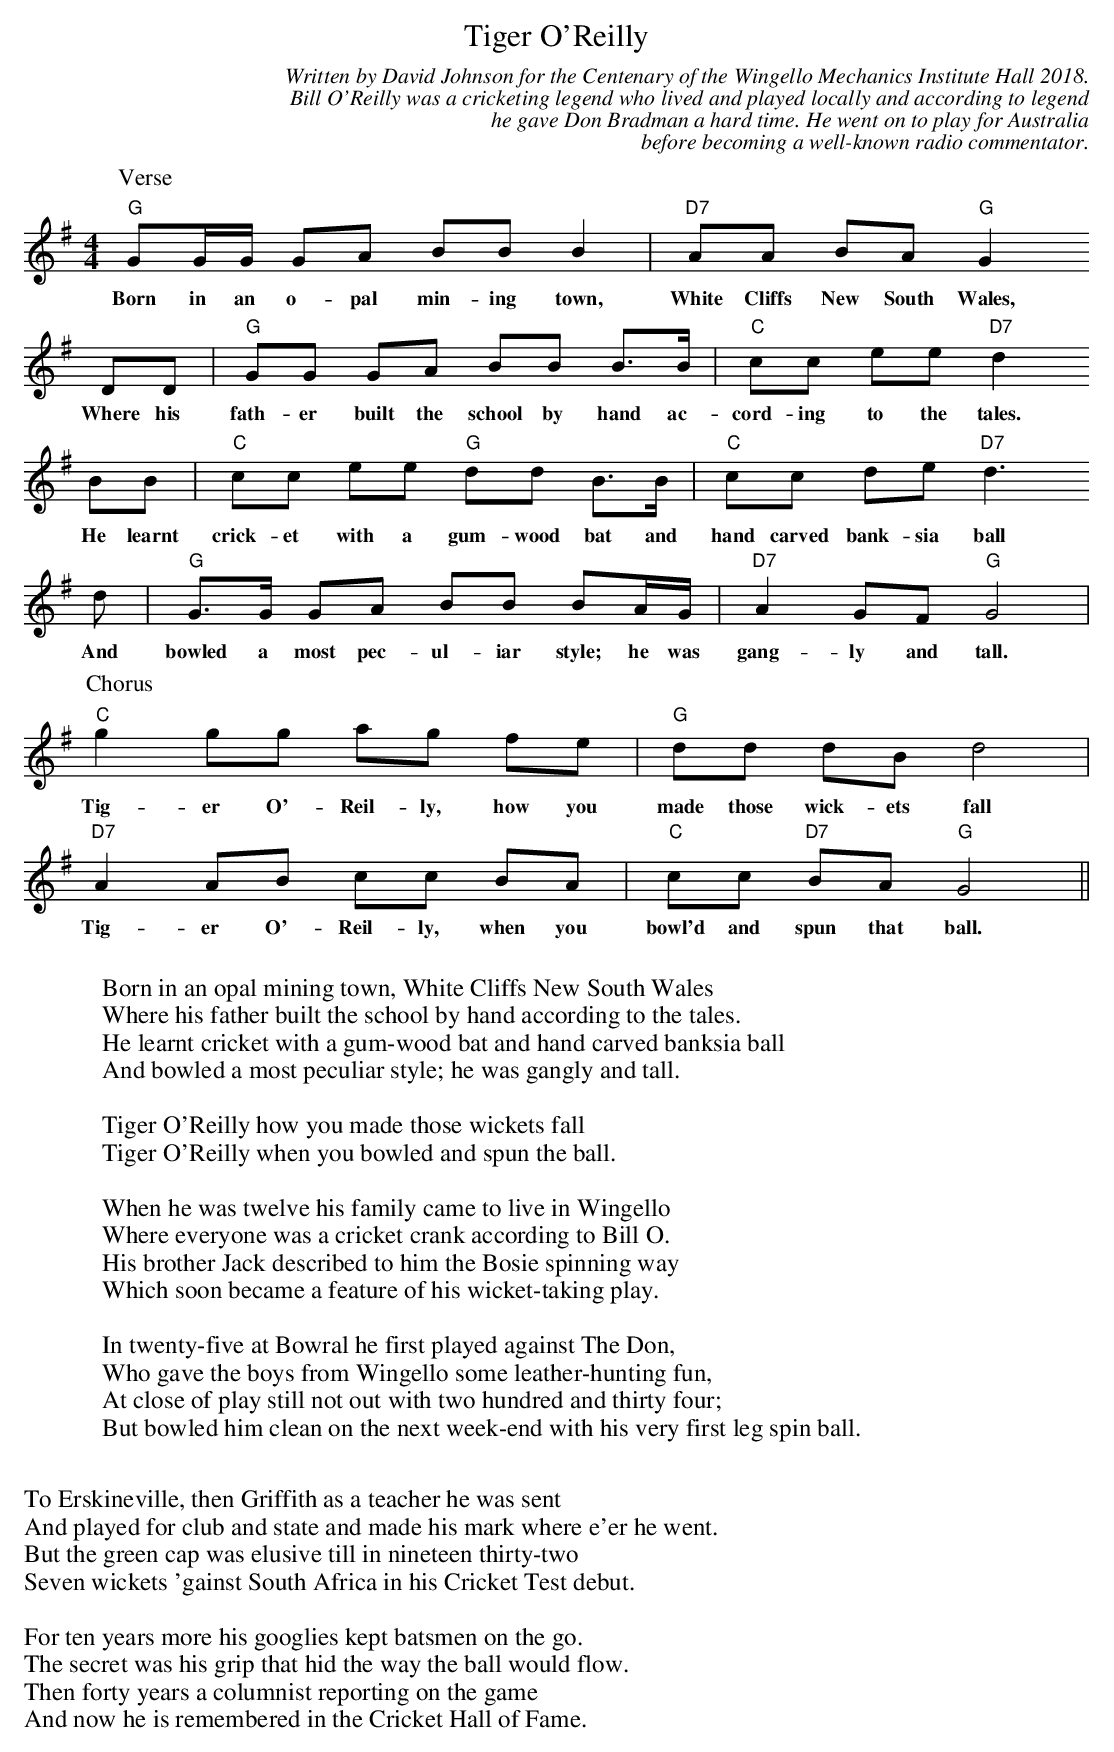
X:1
T:Tiger O'Reilly
C:Written by David Johnson for the Centenary of the Wingello Mechanics Institute Hall 2018.
C:Bill O'Reilly was a cricketing legend who lived and played locally and according to legend
C:he gave Don Bradman a hard time. He went on to play for Australia
C:before becoming a well-known radio commentator.
M:4/4
L:1/8
K:Gmaj
P:Verse
"G"GG/2G/2 GA BB B2|"D7"AA BA "G"G2
w:Born in an o-pal min-ing town, White Cliffs New South Wales,
DD|"G"GG GA BB B>B|"C"cc ee "D7"d2
w:Where his fath-er built the school by hand ac-cord-ing to the tales.
BB|"C"cc ee "G"dd B>B|"C"cc de "D7"d3
w:He learnt crick-et with a gum-wood bat and hand carved bank-sia ball
d|"G"G>G GA BB BA/2G/2|"D7"A2GF "G"G4|
w:And bowled a most pec-ul-iar style; he was gang-ly and tall.
P:Chorus
"C"g2gg ag fe|"G"dd dBd4|
w:Tig-er O'-Reil-ly, how you made those wick-ets fall
"D7"A2AB cc BA|"C"cc "D7"BA "G"G4||
w:Tig-er O'-Reil-ly, when you bowl'd and spun that ball.
W:
W:Born in an opal mining town, White Cliffs New South Wales
W:Where his father built the school by hand according to the tales.
W:He learnt cricket with a gum-wood bat and hand carved banksia ball
W:And bowled a most peculiar style; he was gangly and tall.
W:
W:Tiger O'Reilly how you made those wickets fall
W:Tiger O'Reilly when you bowled and spun the ball.
W:
W:When he was twelve his family came to live in Wingello
W:Where everyone was a cricket crank according to Bill O.
W:His brother Jack described to him the Bosie spinning way
W:Which soon became a feature of his wicket-taking play.
W:
W:In twenty-five at Bowral he first played against The Don,
W:Who gave the boys from Wingello some leather-hunting fun,
W:At close of play still not out with two hundred and thirty four;
W:But bowled him clean on the next week-end with his very first leg spin ball.
W:
W:To Erskineville, then Griffith as a teacher he was sent
W:And played for club and state and made his mark where e'er he went.
W:But the green cap was elusive till in nineteen thirty-two
W:Seven wickets 'gainst South Africa in his Cricket Test debut.
W:
W:For ten years more his googlies kept batsmen on the go.
W:The secret was his grip that hid the way the ball would flow.
W:Then forty years a columnist reporting on the game
W:And now he is remembered in the Cricket Hall of Fame.
